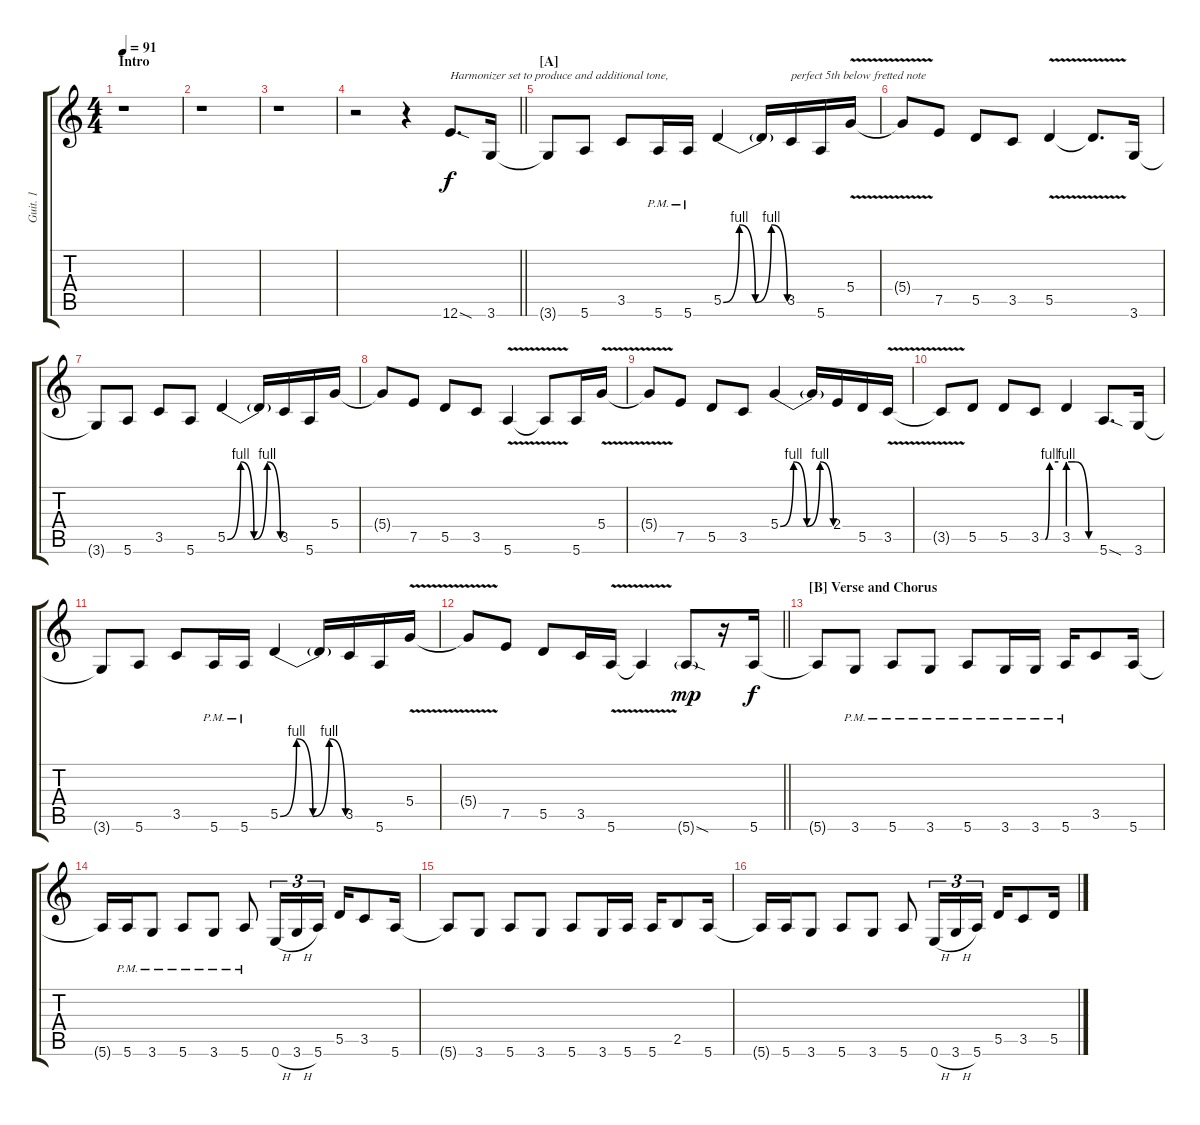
\track ("Guit. 1" "Guit. 1") {instrument distortionguitar}
\staff {score tabs}
\tuning (E4 B3 G3 D3 A2 E2) {hide}
\ts (4 4)
\section ("" "Intro")
\tempo 91
\clef g2
\ks c
r.1{dy f instrument distortionguitar} |
r.1 |
r.1 |
\barLineRight lightlight
r.2 r.4 12.6{sod}.8{d txt "Harmonizer set to produce and additional tone,"} 3.6.16 |
\section ("" "[A]")
3.6{t}.8 5.6.8 3.5.8 5.6{pm}.16 5.6{pm}.16 5.5{be (custom 0 0 15 4 30 0 45 4 60 0)}.4 5.5{t}.16 3.5.16{txt "perfect 5th below fretted note"} 5.6.16 5.4{v}.16 |
5.4{t}.8 7.5.8 5.5.8 3.5.8 5.5{v}.4 5.5{t}.8{d} 3.6.16 |
3.6{t}.8 5.6.8 3.5.8 5.6.8 5.5{be (custom 0 0 15 4 30 0 45 4 60 0)}.4 5.5{t}.16 3.5.16 5.6.16 5.4.16 |
5.4{t}.8 7.5.8 5.5.8 3.5.8 5.6{v}.4 5.6{t}.8 5.6.16 5.4{v}.16 |
5.4{t}.8 7.5.8 5.5.8 3.5.8 5.4{be (custom 0 0 15 4 30 0 45 4 60 0)}.4 5.4{t}.16 2.4.16 5.5.16 3.5{v}.16 |
3.5{t}.8 5.5.8 5.5.8 3.5{be (custom 0 0 15 0 30 4 60 4)}.8 3.5{be (custom 0 4 15 4 45 0 60 0)}.4 5.6{sod}.8{d} 3.6.16 |
3.6{t}.8 5.6.8 3.5.8 5.6{pm}.16 5.6{pm}.16 5.5{be (custom 0 0 15 4 30 0 45 4 60 0)}.4 5.5{t}.16 3.5.16 5.6.16 5.4{v}.16 |
\barLineRight lightlight
5.4{t}.8 7.5.8 5.5.8 3.5.16 5.6{v}.16 5.6{t}.4 5.6{sod g}.8{dy mp} r.16 5.6.16{dy f} |
\section ("" "[B] Verse and Chorus")
5.6{t}.8 3.6{pm}.8 5.6{pm}.8 3.6{pm}.8 5.6{pm}.8 3.6{pm}.16 3.6{pm}.16 5.6{pm}.16 3.5.8 5.6.16 |
5.6{t}.16 5.6{pm}.16 3.6{pm}.8 5.6{pm}.8 3.6{pm}.8 5.6{pm}.8 0.6{h}.16{tu (3 2)} 3.6{h}.16{tu (3 2)} 5.6.16{tu (3 2)} 5.5.16 3.5.8 5.6.16 |
5.6{t}.8 3.6.8 5.6.8 3.6.8 5.6.8 3.6.16 5.6.16 5.6.16 2.5.8 5.6.16 |
5.6{t}.16 5.6.16 3.6.8 5.6.8 3.6.8 5.6.8 0.6{h}.16{tu (3 2)} 3.6{h}.16{tu (3 2)} 5.6.16{tu (3 2)} 5.5.16 3.5.8 5.5.16
